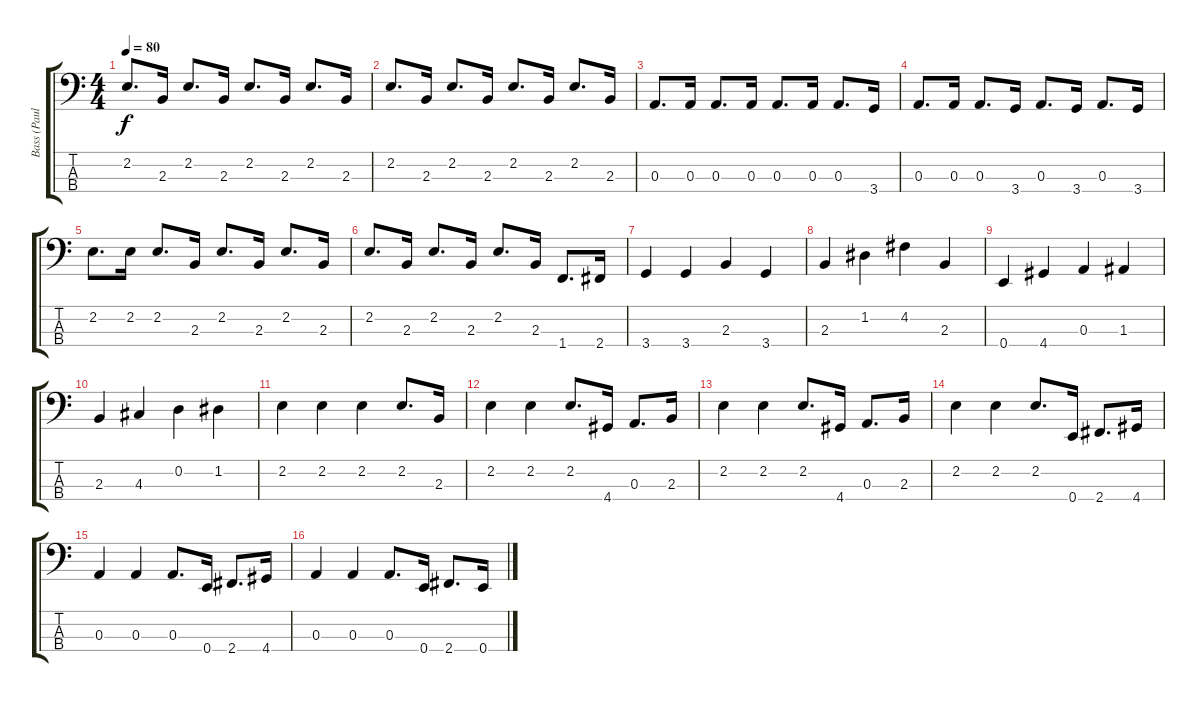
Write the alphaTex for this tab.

\track ("Bass (Paul McCartney)" "Bass (Paul") {instrument electricbasspick}
\staff {score tabs}
\tuning (G2 D2 A1 E1) {hide}
\ts (4 4)
\tempo 80
\clef f4
\ks c
2.2.8{d dy f} 2.3.16 2.2.8{d} 2.3.16 2.2.8{d} 2.3.16 2.2.8{d} 2.3.16 |
2.2.8{d} 2.3.16 2.2.8{d} 2.3.16 2.2.8{d} 2.3.16 2.2.8{d} 2.3.16 |
0.3.8{d} 0.3.16 0.3.8{d} 0.3.16 0.3.8{d} 0.3.16 0.3.8{d} 3.4.16 |
0.3.8{d} 0.3.16 0.3.8{d} 3.4.16 0.3.8{d} 3.4.16 0.3.8{d} 3.4.16 |
2.2.8{d} 2.2.16 2.2.8{d} 2.3.16 2.2.8{d} 2.3.16 2.2.8{d} 2.3.16 |
2.2.8{d} 2.3.16 2.2.8{d} 2.3.16 2.2.8{d} 2.3.16 1.4.8{d} 2.4.16 |
3.4.4 3.4.4 2.3.4 3.4.4 |
2.3.4 1.2.4 4.2.4 2.3.4 |
0.4.4 4.4.4 0.3.4 1.3.4 |
2.3.4 4.3.4 0.2.4 1.2.4 |
2.2.4 2.2.4 2.2.4 2.2.8{d} 2.3.16 |
2.2.4 2.2.4 2.2.8{d} 4.4.16 0.3.8{d} 2.3.16 |
2.2.4 2.2.4 2.2.8{d} 4.4.16 0.3.8{d} 2.3.16 |
2.2.4 2.2.4 2.2.8{d} 0.4.16 2.4.8{d} 4.4.16 |
0.3.4 0.3.4 0.3.8{d} 0.4.16 2.4.8{d} 4.4.16 |
0.3.4 0.3.4 0.3.8{d} 0.4.16 2.4.8{d} 0.4.16
